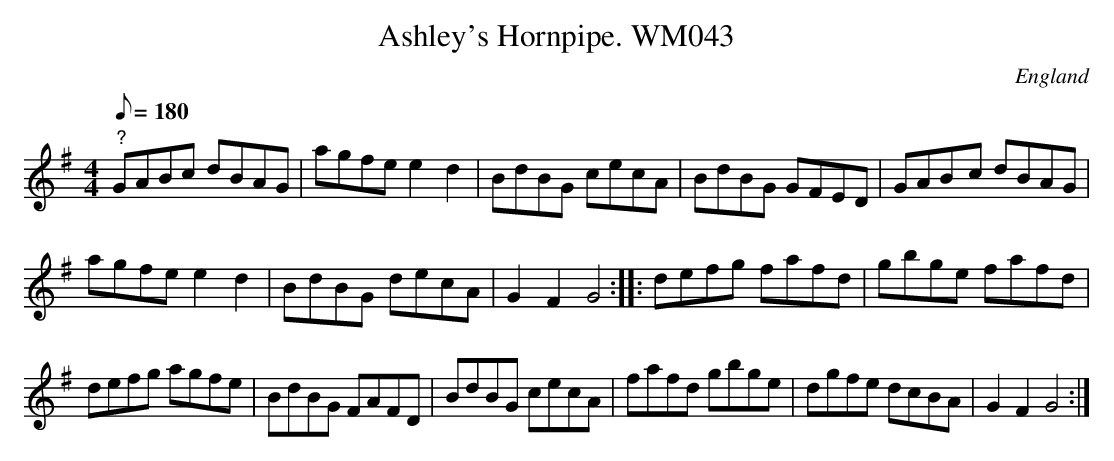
X:1
T:Ashley's Hornpipe. WM043
M:4/4
L:1/8
Q:180
O:England
K:G
"?"GABc dBAG|agfee2-d2|BdBG cecA|BdBG GFED|
GAB-c dBAG|!agfee2-d2|BdBG decA|G2F2G4:|
|:defg fafd|gbge fafd|!defg agfe|BdBG FAFD|
BdBG cecA|fafd gbge|dgfe dcBA|G2F2G4:|]
